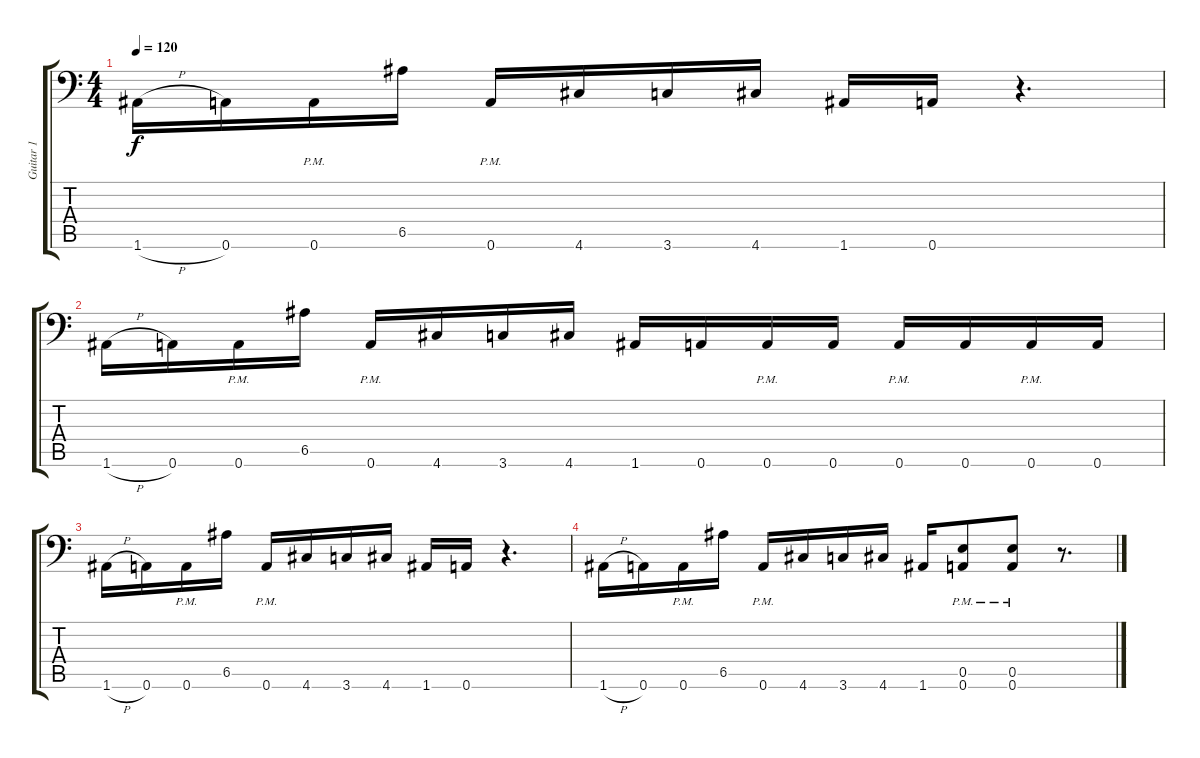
\track ("Guitar 1" "Guitar 1") {instrument distortionguitar}
\staff {score tabs}
\tuning (B3 Gb3 D3 A2 E2 A1) {hide}
\ts (4 4)
\tempo 120
\clef f4
\ks c
1.6{h}.16{dy f} 0.6.16 0.6{pm}.16 6.5.16 0.6{pm}.16 4.6.16 3.6.16 4.6.16 1.6.16 0.6.16 r.4{d} |
1.6{h}.16 0.6.16 0.6{pm}.16 6.5.16 0.6{pm}.16 4.6.16 3.6.16 4.6.16 1.6.16 0.6.16 0.6{pm}.16 0.6.16 0.6{pm}.16 0.6.16 0.6{pm}.16 0.6.16 |
1.6{h}.16 0.6.16 0.6{pm}.16 6.5.16 0.6{pm}.16 4.6.16 3.6.16 4.6.16 1.6.16 0.6.16 r.4{d} |
1.6{h}.16 0.6.16 0.6{pm}.16 6.5.16 0.6{pm}.16 4.6.16 3.6.16 4.6.16 1.6.16 (0.5{pm} 0.6{pm}).8 (0.5{pm} 0.6{pm}).8 r.8{d}
